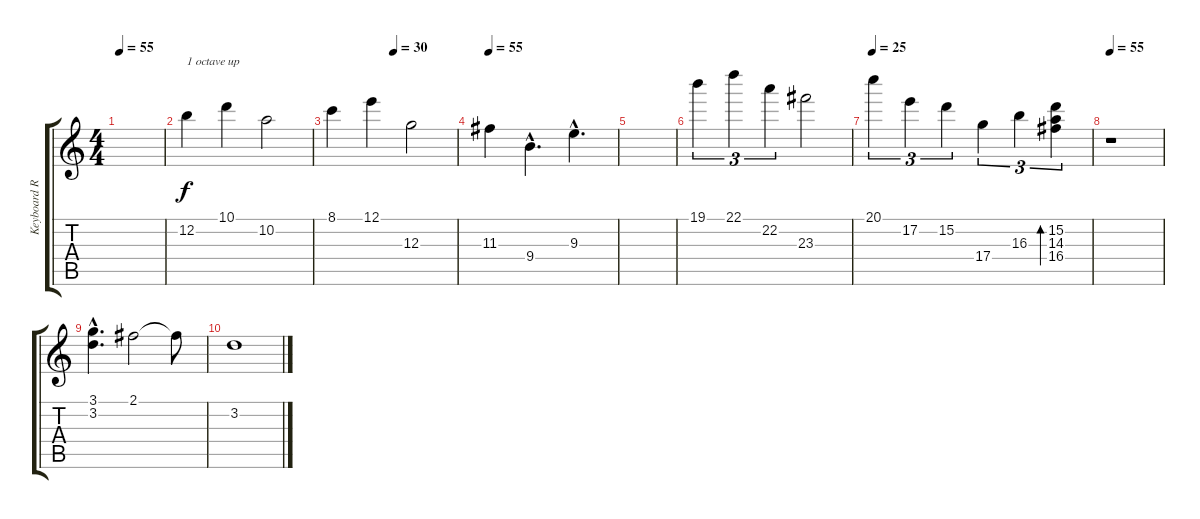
\track ("Keyboard RH" "Keyboard R") {instrument acousticgrandpiano}
\staff {score tabs}
\tuning (E5 B4 G4 D4 A3 E3) {hide}
\ts (4 4)
\tempo 55
\clef g2
\ks c
|
12.2.4{txt "1 octave up"} 10.1.4 10.2.2 |
\tempo (30 0.5)
8.1.4 12.1.4 12.3.2 |
\tempo 55
11.3.4 9.4{hac}.4{d} 9.3{hac}.4{d} |
|
19.1.4{tu (3 2)} 22.1.4{tu (3 2)} 22.2.4{tu (3 2)} 23.3.2 |
\tempo 25
20.1.4{tu (3 2)} 17.2.4{tu (3 2)} 15.2.4{tu (3 2)} 17.4.4{tu (3 2)} 16.3.4{tu (3 2)} (15.2 14.3 16.4).4{tu (3 2) bd 60} |
\tempo 55
r.1 |
(3.1{hac} 3.2{hac}).4{d} 2.1.2 2.1{t}.8 |
3.2.1
